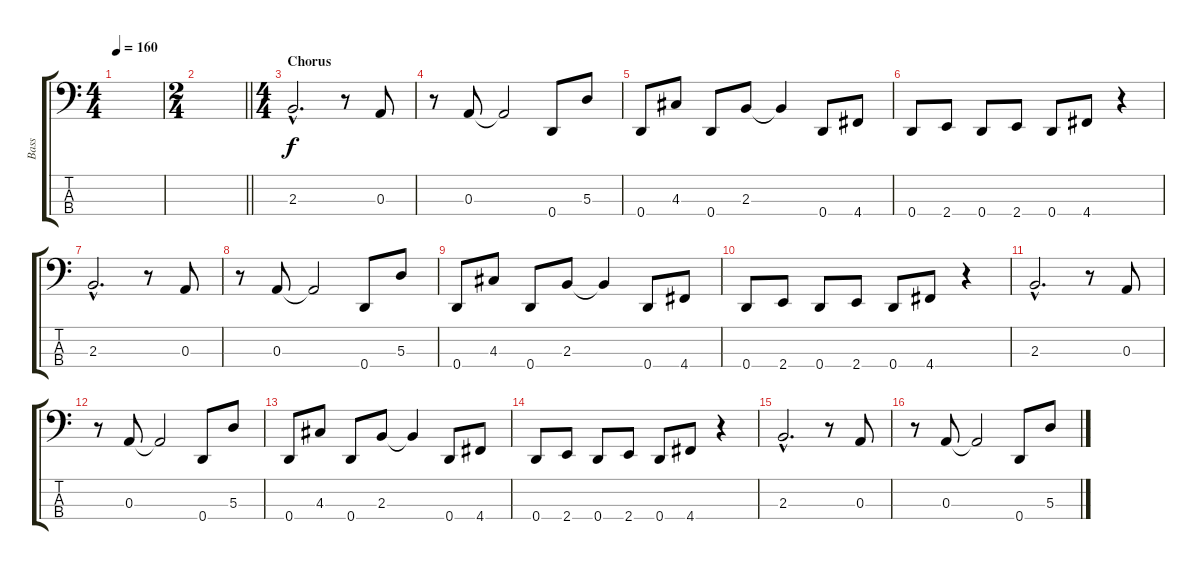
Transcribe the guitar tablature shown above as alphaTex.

\track ("Bass" "Bass") {instrument electricbasspick}
\staff {score tabs}
\tuning (G2 D2 A1 D1) {hide}
\ts (4 4)
\tempo 160
\clef f4
\ks c
|
\ts (2 4)
\barLineRight lightlight
|
\ts (4 4)
\section ("" "Chorus")
2.3{hac}.2{d} r.8 0.3.8 |
r.8 0.3.8 0.3{t}.2 0.4.8 5.3.8 |
0.4.8 4.3.8 0.4.8 2.3.8 2.3{t}.4 0.4.8 4.4.8 |
0.4.8 2.4.8 0.4.8 2.4.8 0.4.8 4.4.8 r.4 |
2.3{hac}.2{d} r.8 0.3.8 |
r.8 0.3.8 0.3{t}.2 0.4.8 5.3.8 |
0.4.8 4.3.8 0.4.8 2.3.8 2.3{t}.4 0.4.8 4.4.8 |
0.4.8 2.4.8 0.4.8 2.4.8 0.4.8 4.4.8 r.4 |
2.3{hac}.2{d} r.8 0.3.8 |
r.8 0.3.8 0.3{t}.2 0.4.8 5.3.8 |
0.4.8 4.3.8 0.4.8 2.3.8 2.3{t}.4 0.4.8 4.4.8 |
0.4.8 2.4.8 0.4.8 2.4.8 0.4.8 4.4.8 r.4 |
2.3{hac}.2{d} r.8 0.3.8 |
r.8 0.3.8 0.3{t}.2 0.4.8 5.3.8
